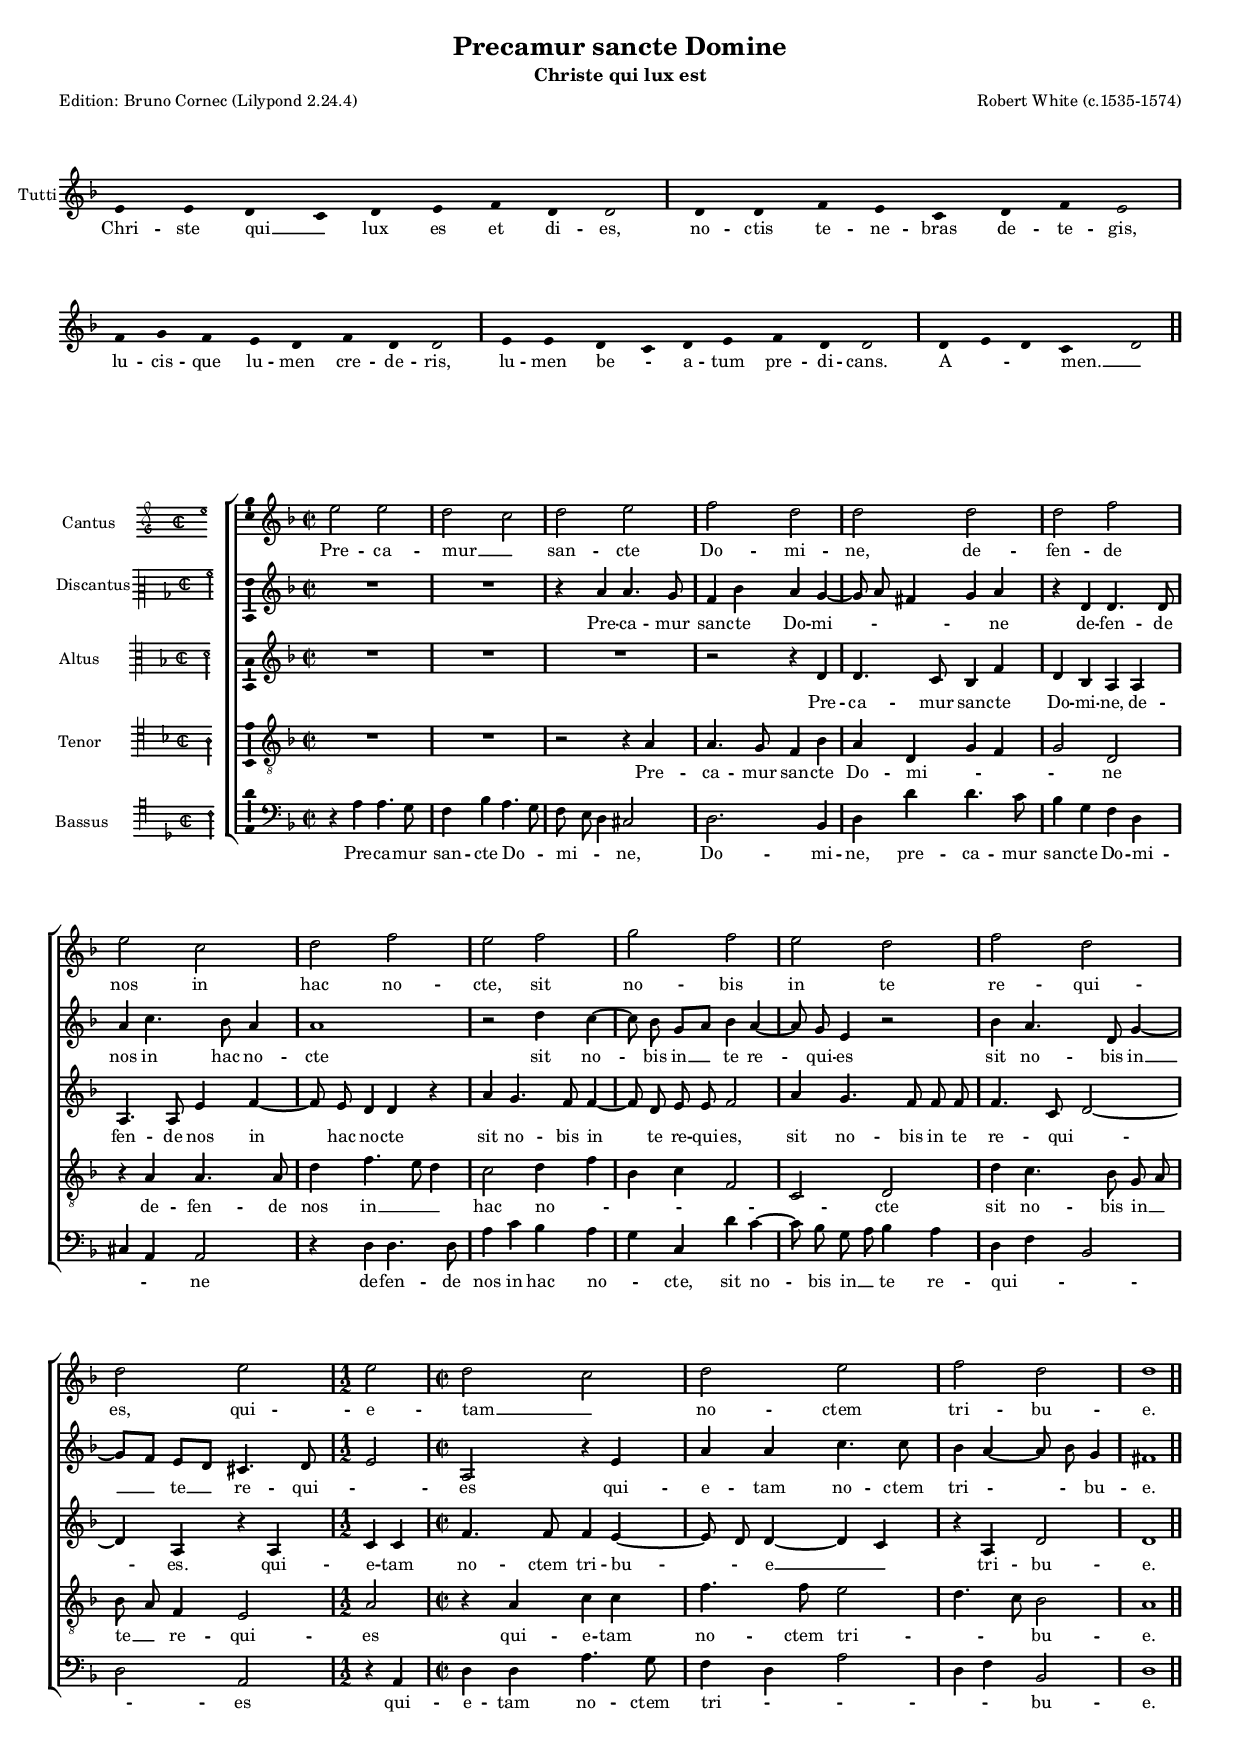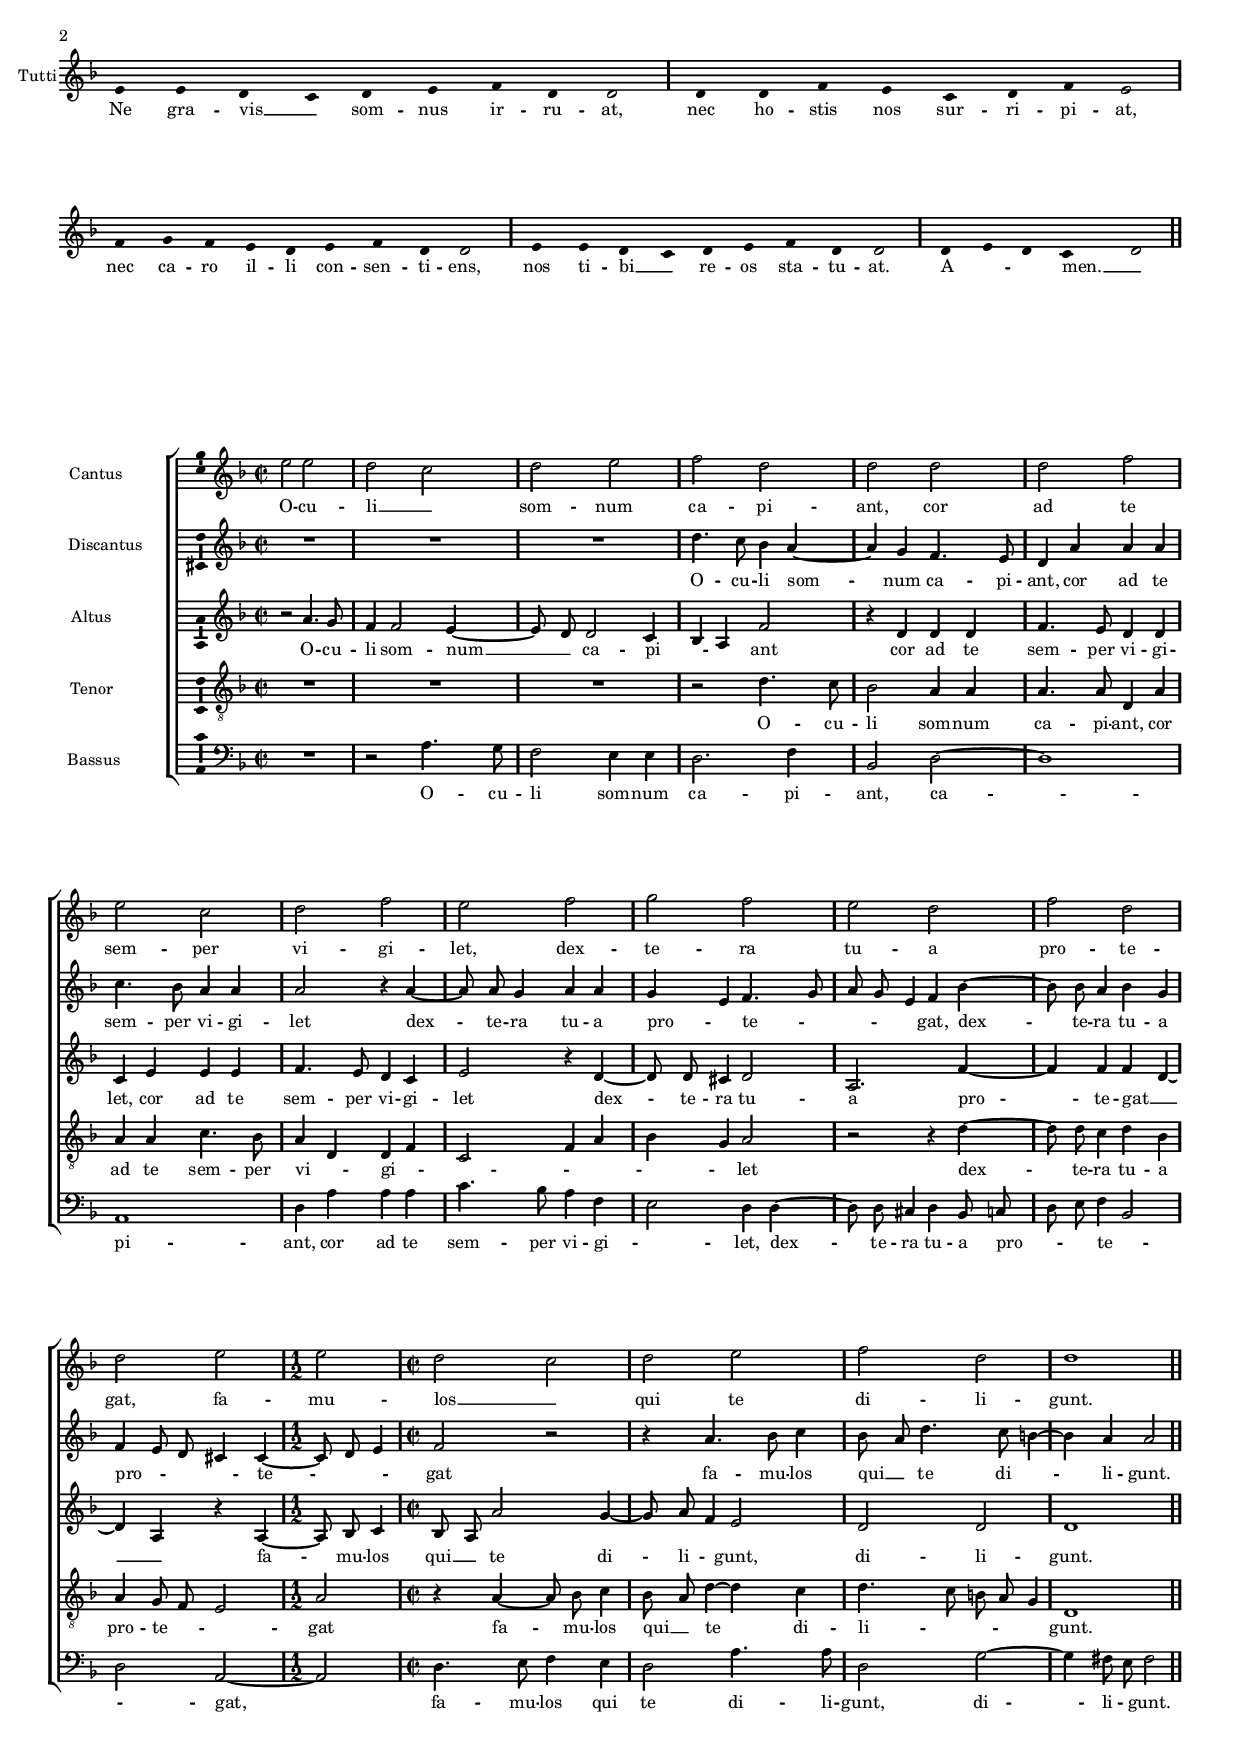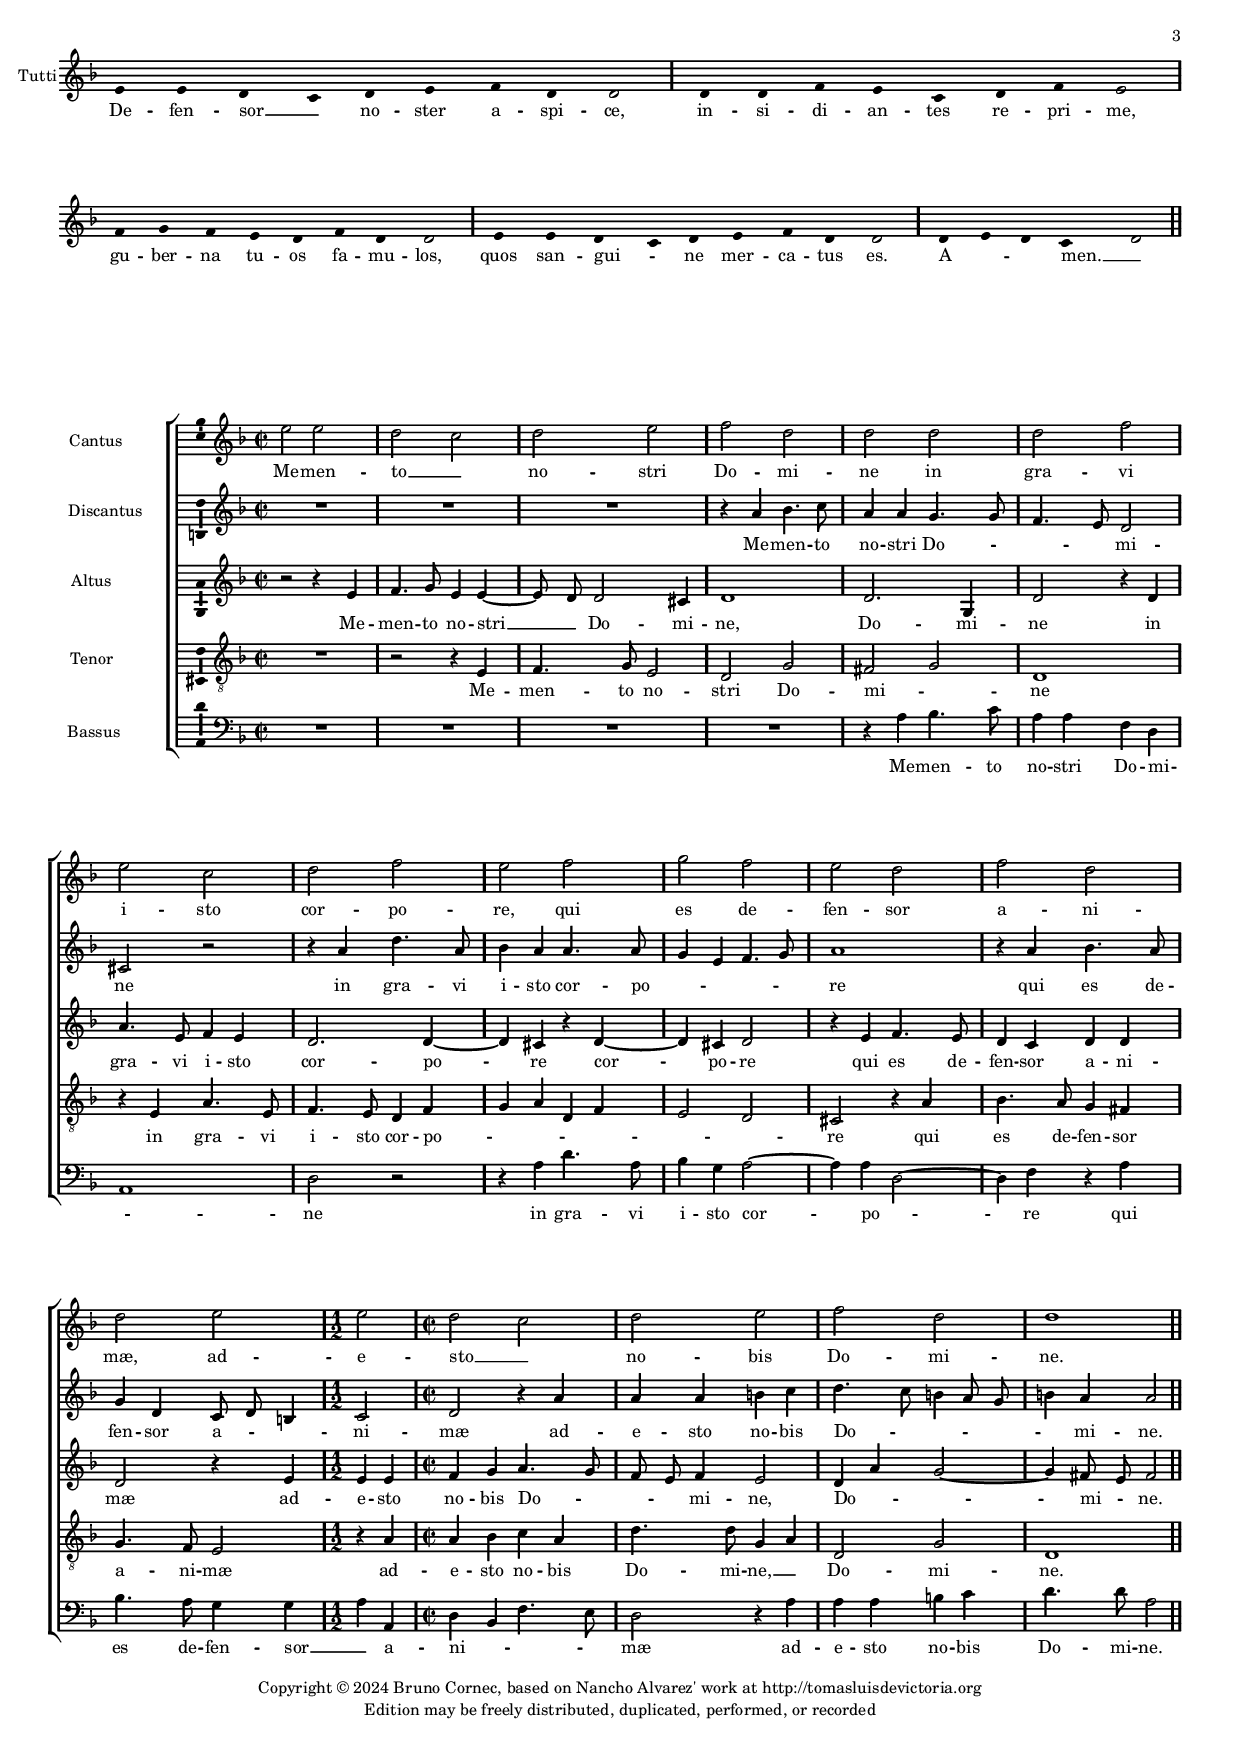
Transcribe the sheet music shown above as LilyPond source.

\version "2.24.2"
\pointAndClickOff
\include "gregorian.ly"

#(define pieceArranger (string-append "Edition: Bruno Cornec (Lilypond " (lilypond-version) ")"))

\header {
    title = "Precamur sancte Domine"
	subtitle = "Christe qui lux est"
	poet = \pieceArranger
	composer="Robert White (c.1535-1574)"
	%opus = " "
    
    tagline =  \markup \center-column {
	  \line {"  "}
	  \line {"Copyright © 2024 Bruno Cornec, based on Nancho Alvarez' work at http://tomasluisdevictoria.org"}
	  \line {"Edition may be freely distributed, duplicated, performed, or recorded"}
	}
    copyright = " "
    }

#(set-global-staff-size 14)

\layout {
    \context { \Score
        skipBars = ##t
        autoBeaming = ##f
		barNumberVisibility = #all-bar-numbers-visible
        }
    }

\markup \vspace #1 % change this value accordingly


global={\key f \major \time 2/2 }
incipitwidth = 6


cantus=\relative c''{
	e2 e
	d c
	d e
	f d
	d d 
	d f | \break
	e c
	d f
	e f
	g f
	e d
	f d
	d e
	\time 1/2 e 
	\time 2/2 d c 
	d e 
	f d 
	d1
	\bar "||" \pageBreak
}

discantusOne=\relative c''{
	R1
	R
	r4 a a4. g8
	f4 bes a g ~
	g8 a fis4 g a
	r d, d4. d8
	a'4 c4. bes8 a4
	a1
	r2 d4 c ~
	c8  bes g[ a] bes4 a ~
	a8  g e4 r2
	bes'4 a4. d,8 g4 ~
	g8[ f] e[ d] cis4. d8
	e2 a,
	r4 e'4 a a
	c4. c8 bes4 a ~
	a8  bes g4 fis1
  }
discantusTwo=\relative c'{
%
	R1
	R
	R
	d'4. c8 bes4 a ~
	a g f4. e8
	d4 a' a a
	c4. bes8 a4 a
	a2 r4 a ~
	a8  a g4 a a 
	g e f4. g8
	a8 g e4 f bes ~
	bes8  bes a4 bes g
	f4 e8 d cis4 cis ~
	cis8 d e4 
	f2 r2 
	r4 a4. bes8 c4 
	bes8 a d4. c8 b4~
	b4 a4 a2
  }
discantusThree=\relative c''{
%
	R1
	R
	R
	r4 a bes4. c8 
	a4 a g4. g8
	f4. e8 d2
	cis2 r
	r4 a'4 d4. a8 
	bes4 a a4. a8
	g4 e f4. g8 
	a1
	r4 a bes4. a8
	g4 d c8 d b4
	c2 d
	r4 a' a a
	b c d4. c8
	b4 a8 g b!4 a
	a2
}

altusOne=\relative d'{
	R1
	R
	R
	r2 r4 d
	d4. c8 bes4 f'
	d bes a a
	a4. a8 e'4 f ~
	f8  e d4 d r
	a'4 g4. f8 f4 ~
	f8  d  e  e f2
	a4 g4. f8  f  f
	f4. c8 d2 ~
	d4 a r a
	c c f4. f8
	f4 e4~ e8 d8 d4 ~
	d c4 r a
	d2 d1
  }
altusTwo=\relative d'{
%
	r2 a'4. g8
	f4 f2 e4 ~
	e8 d d2 c4
	bes4 a f'2
	r4 d d d
	f4. e8 d4 d
	c e e e 
	f4. e8 d4 c
	e2 r4 d ~
	d8  d cis4 d2
	a2. f'4 ~
	f f f d ~
	d a r a ~
	a8  bes c4 
	bes8 a a'2 g4~
	g8 a f4 e2 
	d2 d
	d1
  }
altusThree=\relative d'{
%
	r2 r4 e
	f4. g8 e4 e ~
	e8 d d2 cis4
	d1
	d2. g,4
	d'2 r4 d
	a'4. e8 f4 e
	d2. d4 ~
	d cis r d ~
	d cis d2
	r4 e f4. e8
	d4 c d d
	d2 r4 e
	e4 e f g
	a4. g8 f e f4
	e2 d4 a'
	g2~ g4 fis8 e 
	fis2
}

tenorOne=\relative c'{
	R1
	R
	r2 r4 a
	a4. g8 f4 bes
	a4 d, g f
	g2 d
	r4 a' a4. a8
	d4 f4. e8 d4
	c2 d4 f
	bes, c f,2
	c2 d
	d'4 c4. bes8  g a
	bes a f4 e2
	a2 r4 a
	c c f4. f8
	e2 d4. c8
	bes2 a1
  }
tenorTwo=\relative c'{
%
	R1
	R
	R
	r2 d4. c8
	bes2 a4 a
	a4. a8 d,4 a'
	a a c4. bes8
	a4 d, d f 
	c2 f4 a 
	bes g a2
	r2 r4 d ~
	d8  d c4 d bes
	a g8 f e2
	a2 r4 a ~
	a8  bes c4 bes8 a d4 ~
	d4 c d4. c8
	b a g4
	d1
  }
tenorThree=\relative c{
%
	R1
	r2 r4 e4
	f4. g8 e2
	d g 
	fis g
	d1
	r4 e a4. e8 
	f4. e8 d4 f
	g a d, f
	e2 d
	cis r4 a'
	bes4. a8 g4 fis
	g4. f8 e2
	r4 a a bes
	c a d4. d8
	g,4 a d,2
	g 
	d1
}

bassusOne=\relative c'{
	r4 a a4. g8 
	f4 bes a4. g8 
	f e d4 cis2
	d2. bes4
	d d'4 d4. c8
	bes4 g f d
	cis4 a a2
	r4 d d4. d8
	a'4 c bes a
	g c, d'4 c4 ~
	c8  bes  g a bes4 a
	d,4 f bes,2
	d2 a
	r4 a d d
	a'4. g8 f4 d
	a'2 d,4 f
	bes,2 d1
  }
bassusTwo=\relative c{
%
	R1
	r2 a'4. g8 
	f2 e4 e
	d2. f4
	bes,2 d ~
	d1
	a
	d4 a' a a 
	c4. bes8 a4 f 
	e2 d4 d ~
	d8  d cis4 d bes8  c
	d e f4 bes,2
	d2 a ~
	a d4. e8
	f4 e d2
	a'4. a8 d,2
	g2~ g4 fis8 e 
	fis2
  }
bassusThree=\relative c'{
%
	R1
	R
	R
	R
	r4 a4 bes4. c8
	a4 a f d
	a1
	d2 r
	r4 a' d4. a8
	bes4 g a2 ~
	a4 a d,2 ~
	d4 f r a
	bes4. a8 g4 g
	a a, d bes
	f'4. e8 d2
	r4 a'4 a a
	b c d4. d8 
	a2
}

textcantusOne=\lyricmode{\set ignoreMelismata = ##t
Pre -- ca -- mur __ _ san -- cte Do -- mi -- ne,
de -- fen -- de nos in hac no -- cte,
sit no -- bis in te re -- qui -- es,
qui -- e -- tam __ _ no -- ctem tri -- bu -- e.
}
textcantusTwo=\lyricmode{\set ignoreMelismata = ##t
O -- cu -- li __ _ som -- num ca -- pi -- ant,
cor ad te sem -- per vi -- gi -- let,
dex -- te -- ra tu -- a pro -- te -- gat,
fa -- mu -- los __ _ qui te di -- li -- gunt. _
}
textcantusThree=\lyricmode{\set ignoreMelismata = ##t
Me -- men -- to __ _ no -- stri Do -- mi -- ne
in gra -- vi i -- sto cor -- po -- re,
qui es de -- fen -- sor a -- ni -- mæ,
ad -- e -- sto __ _ no -- bis Do -- mi -- ne. _
}

textdiscantusOne=\lyricmode{\set ignoreMelismata = ##t
Pre -- ca -- mur san -- cte Do -- mi -- \skip1 \skip1 \skip1 \skip1 ne
de -- fen -- de nos in hac no -- cte
sit no -- \skip1 bis in __\skip1 te re -- \skip1 qui -- es
sit no -- bis in __\skip1 \skip1 te  __\skip1 re -- qui -- \skip1 es
qui -- e -- tam no -- ctem tri -- \skip1 \skip1 \skip1 bu -- e.
}
textdiscantusTwo=\lyricmode{\set ignoreMelismata = ##t
O -- cu -- li som -- _ num ca -- pi -- ant,
cor ad te sem -- per vi -- gi -- let
dex -- _ te -- ra tu -- a pro -- _ te -- _ _ _ _ gat,
dex -- _ te -- ra tu -- a pro -- _ _ _ te -- _ _ _ gat
fa -- mu -- los qui __ _ te di -- \skip1 \skip1 li -- gunt.
}
textdiscantusThree=\lyricmode{\set ignoreMelismata = ##t
Me -- men -- to no -- stri Do -- \skip1 \skip1  \skip1 mi -- ne
in gra -- vi i -- sto cor -- po -- _ _ _ _ re
qui es de -- fen -- sor a -- _ _ ni -- mæ
ad -- e -- sto no -- bis Do -- _ _ _ _ _ mi -- ne. 
}

textaltusOne=\lyricmode{\set ignoreMelismata = ##t
Pre -- ca -- mur san -- cte Do -- mi -- ne,
de -- fen -- de nos in _ hac no -- cte
sit no -- bis in _ te re -- qui -- es,
sit no -- bis in te re -- qui -- _ _ es.
qui -- e -- tam no -- ctem tri -- bu -- _ _ e __\skip1 \skip1
tri -- bu -- e.
}
textaltusTwo=\lyricmode{\set ignoreMelismata = ##t
O -- cu -- li som -- num __ _ _ ca -- pi -- _ _ ant
cor ad te sem -- per vi -- gi -- let,
cor ad te sem -- per vi -- gi -- let
dex -- _ te -- ra tu -- a pro -- _ te -- gat __ _ _ _ 
fa -- _ mu -- los qui __\skip1 te di -- \skip1 li -- \skip1 gunt, di -- li -- gunt.
}
textaltusThree=\lyricmode{\set ignoreMelismata = ##t
Me -- men -- to no -- stri __ _ _ Do -- mi -- ne, Do -- mi -- ne
in gra -- vi i -- sto cor -- po -- _ re
cor -- _ po -- re
qui es de -- fen -- sor a -- ni -- mæ
ad -- e -- sto no -- bis Do -- _ _ _ mi -- ne,
Do -- _ _ _ mi -- _ ne.
}

texttenorOne=\lyricmode{\set ignoreMelismata = ##t
Pre -- ca -- mur san -- cte Do -- mi -- _ _ _ ne
de -- fen -- de nos in __\skip1 \skip1 hac no -- _ _ _ _ _ cte
sit no -- bis in __ _ te __ _ re -- qui -- es
qui -- e -- tam no -- ctem tri -- _ _ bu -- e.
}
texttenorTwo=\lyricmode{\set ignoreMelismata = ##t
O -- cu -- li som -- num ca -- pi -- ant,
cor ad te sem -- per vi -- _ gi -- _ _ _ _ _ _ let
dex -- _ te -- ra tu -- a pro -- te -- _ _ gat
fa -- _ mu -- los qui __ _ te _ di -- li -- _ _ _ _ gunt. _
}
texttenorThree=\lyricmode{\set ignoreMelismata = ##t
Me -- men -- to no -- stri Do -- mi -- _ ne
in gra -- vi i -- sto cor -- po -- _ _ _ _ _ _ re
qui es de -- fen -- sor a -- ni -- mæ
ad -- e -- sto no -- bis Do -- mi -- ne, __ \skip1 Do -- mi -- ne.
}

textbassusOne=\lyricmode{\set ignoreMelismata = ##t
Pre -- ca -- mur san -- cte Do -- _ mi -- _ _ ne,
Do -- mi -- ne,
pre -- ca -- mur san -- cte Do -- mi -- _ _ ne
de -- fen -- de nos in hac no -- _ cte,
sit no -- _ bis in __ _ te re -- qui -- _ _ _ es
qui -- e -- tam no -- ctem tri -- _ _ _ _ bu -- e.
}
textbassusTwo=\lyricmode{\set ignoreMelismata = ##t
O -- cu -- li som -- num ca -- pi -- 
ant, ca -- _ pi -- ant,
cor ad te sem -- per vi -- gi -- _ let,
dex -- _ te -- ra tu -- a pro -- _ _ te -- _ _ gat, _
fa -- mu -- los qui te di -- li -- gunt,
di -- \skip1 li -- \skip1 gunt.
}
textbassusThree=\lyricmode{\set ignoreMelismata = ##t
Me -- men -- to no -- stri Do -- mi -- _ ne
in gra -- vi i -- sto cor -- _ po -- _ _ re
qui es de -- fen -- sor __ _ a -- ni -- _ _ _ mæ
ad -- e -- sto no -- bis Do -- mi -- ne.
}

incipitcantus=\markup{
	\score{
		{ 
		\set Staff.instrumentName="Cantus    "
		\override NoteHead.style = #'neomensural
		\override Rest.style = #'neomensural
		\override Staff.TimeSignature.style = #'neomensural
		\cadenzaOn 
		\clef "petrucci-g"
		\key c \major
		\time 2/2
		e''1
		} 
	\layout {
		\context {\Voice
			\remove Ligature_bracket_engraver
			\consists Mensural_ligature_engraver
		}
		line-width=\incipitwidth
		indent = 0
	}
	}
}

incipitdiscantus=\markup{
	\score{
		{ 
		\set Staff.instrumentName="Discantus"
		\override NoteHead.style = #'neomensural 
		\override Rest.style = #'neomensural
		\override Staff.TimeSignature.style = #'neomensural
		\cadenzaOn 
		\clef "petrucci-c2"
		\key f \major
		\time 2/2
		a'2
		} 
	\layout {
		\context {\Voice
			\remove Ligature_bracket_engraver
			\consists Mensural_ligature_engraver
		}
		line-width=\incipitwidth
		indent = 0
	}
	}
}

incipitaltus=\markup{
	\score{
		{ 
		\set Staff.instrumentName="Altus      "
		\override NoteHead.style = #'neomensural 
		\override Rest.style = #'neomensural
		\override Staff.TimeSignature.style = #'neomensural
		\cadenzaOn 
		\clef "petrucci-c3"
		\key f \major
		\time 2/2
		d'2
		} 
	\layout {
		\context {\Voice
			\remove Ligature_bracket_engraver
			\consists Mensural_ligature_engraver
		}
		line-width=\incipitwidth
		indent = 0
	}
	}
}

incipittenor=\markup{
	\score{
		{ 
		\set Staff.instrumentName="Tenor      "
		\override NoteHead.style = #'neomensural 
		\override Rest.style = #'neomensural
		\override Staff.TimeSignature.style = #'neomensural
		\cadenzaOn 
		\clef "petrucci-c4"
		\key f \major
		\time 2/2
		a2
		} 
	\layout {
		\context {\Voice
			\remove Ligature_bracket_engraver
			\consists Mensural_ligature_engraver
		}
		line-width=\incipitwidth
		indent=0
	}
	}
}

incipitbassus=\markup{
	\score{
		{ 
		\set Staff.instrumentName="Bassus     "
		\override NoteHead.style = #'neomensural 
		\override Rest.style = #'neomensural
		\override Staff.TimeSignature.style = #'neomensural
		\cadenzaOn 
		\clef "petrucci-c5"
		\key f \major
		\time 2/2
		a2
		} 
	\layout {
		\context {\Voice
			\remove Ligature_bracket_engraver
			\consists Mensural_ligature_engraver
		}
		line-width=\incipitwidth
		indent = 0
	}
	}
}

gregorienTwo = {
	\key f \major \clef "trebble" 
	\set Score.timing = ##f
	e4 e d c d e f d d2 \bar "|"
	d4 d f e c d f e2 \bar "|" \break
	f4 g f e d e f d d2 \bar "|"
	e4 e d c d e f d d2 \bar "|"
	d4 e d c d2 \bar "||"
}

gregorien = {
	\key f \major \clef "trebble" 
	\set Score.timing = ##f
	e4 e d c d e f d d2 \bar "|"
	d4 d f e c d f e2 \bar "|" \break
	f4 g f e d f d d2 \bar "|"
	e4 e d c d e f d d2 \bar "|"
	d4 e d c d2 \bar "||"
}

gregorienTOne =\lyricmode {
Chri -- ste qui __ _ lux es et di -- es,
no -- ctis te -- ne -- bras de -- te -- gis,
lu -- cis -- que lu -- men cre -- de -- ris,
lu -- men be -- _ a -- tum pre -- di -- cans. A -- _ _ men. __ _ 
}
gregorienTTwo =\lyricmode {
Ne gra -- vis __ _ som -- nus ir -- ru -- at,
nec ho -- stis nos sur -- ri -- pi -- at,
nec ca -- ro il -- li con -- sen -- ti -- ens,
nos ti -- bi __ _ re -- os sta -- tu -- at. A -- _ _ men. __ _ 
}
gregorienTThree =\lyricmode {
De -- fen -- sor __ _ no -- ster a -- spi -- ce,
in -- si -- di -- an -- tes re -- pri -- me,
gu -- ber -- na tu -- os fa -- mu -- los,
quos san -- gui -- _ ne mer -- ca -- tus es. A -- _ _ men. __ _ 
}


\score {	
<<
\new GregorianTranscriptionStaff <<
	\global
	\set GregorianTranscriptionStaff.instrumentName = "Tutti"
  \context Staff << 
	\context GregorianTranscriptionVoice = "greg" { \relative c'{ \gregorien }}
		\new GregorianTranscriptionLyrics \lyricsto "greg" { \gregorienTOne }
	>>
  >>
>>
\layout{ 
  	papersize = "a4"
	%ragged-right = ##f
	ragged-last = ##f
}
\midi {\tempo 4 = 120 }
}

\score {	
\new ChoirStaff<<

	\new Staff <<
	\new Voice="v1" {
		\set Staff.instrumentName=\incipitcantus
	  	\global \clef "treble" \cantus }
	\new Lyrics \lyricsto "v1" {\textcantusOne }
	>>

	
	\new Staff << 
	\new Voice="v2" {
		\set Staff.instrumentName=\incipitdiscantus
		\set Score.barNumberVisibility = #all-bar-numbers-visible
		\global \clef "treble" \discantusOne}
	\new Lyrics \lyricsto "v2" {\textdiscantusOne }
	>>

	\new Staff << 
	\new Voice="v3" {
		\set Staff.instrumentName=\incipitaltus
		\global \clef "treble" \altusOne}
	\new Lyrics \lyricsto "v3" {\textaltusOne }
	>>

	
	\new Staff <<
	\new Voice="v4" {
		\set Staff.instrumentName=\incipittenor
		\global \clef "G_8" \tenorOne }
	\new Lyrics \lyricsto "v4" {\texttenorOne }
	>>
	

	\new Staff <<
	\new Voice="v5" {
		\set Staff.instrumentName=\incipitbassus
		\global \clef "bass" \bassusOne }
	\new Lyrics \lyricsto "v5" {\textbassusOne}
	>>
	
>>


\layout{ 
  	papersize = "a4"
	\context {\Staff \consists Ambitus_engraver}
	ragged-last = ##f
	barNumberVisibility = #first-bar-number-invisible-and-no-parenthesized-bar-numbers

	% useful for incipit
	indent=3\cm
}

\midi {\tempo 4 = 120 }

}

\score {	
<<
\new GregorianTranscriptionStaff <<
	\global
	\set GregorianTranscriptionStaff.instrumentName = "Tutti"

  \context Staff << 
	\context GregorianTranscriptionVoice = "greg" { \relative c'{ \gregorienTwo }}
		\new GregorianTranscriptionLyrics \lyricsto "greg" { \gregorienTTwo }
	>>
  >>
>>
\layout{ 
  	papersize = "a4"
	%ragged-right = ##f
	ragged-last = ##f
}
\midi {\tempo 4 = 120 }
}

\score {	
\new ChoirStaff<<

	\new Staff <<\global
	\new Voice="v1" {
		\set Staff.instrumentName="Cantus    "
		\clef "treble" \cantus }
	\new Lyrics \lyricsto "v1" {\textcantusTwo }
	>>

	
	\new Staff << \global
	\new Voice="v2" {
		\set Staff.instrumentName="Discantus"
		\clef "treble" \discantusTwo}
	\new Lyrics \lyricsto "v2" {\textdiscantusTwo }
	>>

	\new Staff << \global
	\new Voice="v5" {
		\set Staff.instrumentName="Altus      "
		\clef "treble" \altusTwo}
	\new Lyrics \lyricsto "v5" {\textaltusTwo }
	>>

	
	\new Staff <<\global
	\new Voice="v3" {
		\set Staff.instrumentName="Tenor      "
		\clef "G_8" \tenorTwo }
	\new Lyrics \lyricsto "v3" {\texttenorTwo }
	>>
	

	\new Staff <<\global
	\new Voice="v4" {
		\set Staff.instrumentName="Bassus     "
		\clef "bass" \bassusTwo }
	\new Lyrics \lyricsto "v4" {\textbassusTwo}
	>>
	
>>

\layout{ 
  	papersize = "a4"
	\context {\Staff \consists Ambitus_engraver }
	ragged-last = ##f

	% useful for incipit
	indent=2\cm
}
\midi {\tempo 4 = 120 }
}


\score {	
<<
\new GregorianTranscriptionStaff
<<
	\global
	\set GregorianTranscriptionStaff.instrumentName = "Tutti"

  \context Staff << 
	\context GregorianTranscriptionVoice = "greg" { 
	  \relative c'{ \gregorien }
	}
		\new GregorianTranscriptionLyrics \lyricsto "greg" { \gregorienTThree }
	>>
  >>
>>
\layout{ 
  	papersize = "a4"
	%ragged-right = ##f
	ragged-last = ##f
	\context {
    \Staff
    \override VerticalAxisGroup
      .default-staff-staff-spacing.basic-distance = #1
  }
}
\midi {\tempo 4 = 120 }
}

\score {	
\new ChoirStaff<<

	\new Staff <<\global
	\new Voice="v1" {
		\set Staff.instrumentName="Cantus    "
		\clef "treble" \cantus }
	\new Lyrics \lyricsto "v1" {\textcantusThree }
	>>

	
	\new Staff << \global
	\new Voice="v2" {
		\set Staff.instrumentName="Discantus"
		\clef "treble" \discantusThree}
	\new Lyrics \lyricsto "v2" {\textdiscantusThree }
	>>

	\new Staff << \global
	\new Voice="v5" {
		\set Staff.instrumentName="Altus      "
		\clef "treble" \altusThree}
	\new Lyrics \lyricsto "v5" {\textaltusThree }
	>>

	
	\new Staff <<\global
	\new Voice="v3" {
		\set Staff.instrumentName="Tenor      "
		\clef "G_8" \tenorThree }
	\new Lyrics \lyricsto "v3" {\texttenorThree }
	>>
	

	\new Staff <<\global
	\new Voice="v4" {
		\set Staff.instrumentName="Bassus     "
		\clef "bass" \bassusThree }
	\new Lyrics \lyricsto "v4" {\textbassusThree}
	>>
	
>>

\layout{ 
  	papersize = "a4"
	\context {\Staff \consists Ambitus_engraver }
	ragged-last = ##f

	% useful for incipit
	indent=2\cm
}
\midi {\tempo 4 = 120 }
}

%\markup \vspace #0.5 % change this value accordingly

